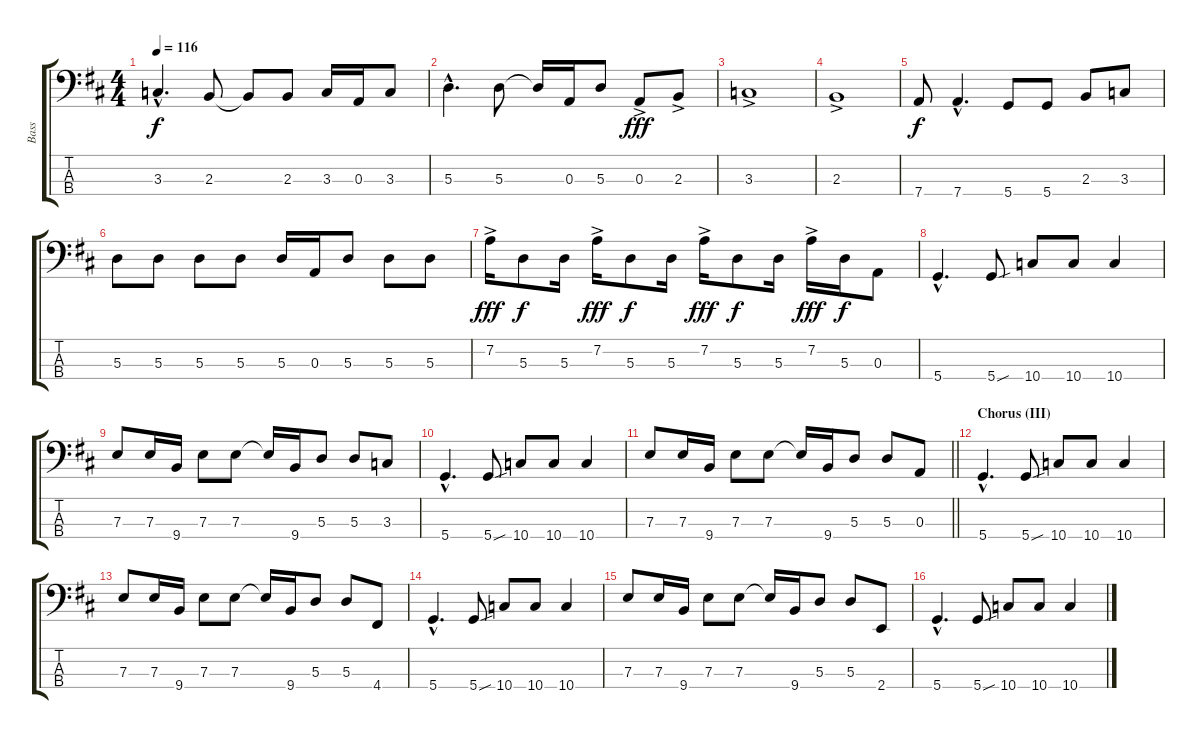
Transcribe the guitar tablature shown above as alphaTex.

\track ("Bass" "Bass") {instrument electricbassfinger}
\staff {score tabs}
\tuning (G2 D2 A1 D1) {hide}
\ts (4 4)
\tempo 116
\clef f4
\ks d
3.3{hac}.4{d dy f} 2.3.8 2.3{t}.8 2.3.8 3.3.16 0.3.16 3.3.8 |
5.3{hac}.4{d} 5.3.8 5.3{t}.16 0.3.16 5.3.8 0.3{ac}.8{dy fff} 2.3{ac}.8 |
3.3{ac}.1 |
2.3{ac}.1 |
7.4.8{dy f} 7.4{hac}.4{d} 5.4.8 5.4.8 2.3.8 3.3.8 |
5.3.8 5.3.8 5.3.8 5.3.8 5.3.16 0.3.16 5.3.8 5.3.8 5.3.8 |
7.2{ac}.16{dy fff} 5.3.8{dy f} 5.3.16 7.2{ac}.16{dy fff} 5.3.8{dy f} 5.3.16 7.2{ac}.16{dy fff} 5.3.8{dy f} 5.3.16 7.2{ac}.16{dy fff} 5.3.16{dy f} 0.3.8 |
5.4{hac}.4{d} 5.4{sou}.8 10.4.8 10.4.8 10.4.4 |
7.3.8 7.3.16 9.4.16 7.3.8 7.3.8 7.3{t}.16 9.4.16 5.3.8 5.3.8 3.3.8 |
5.4{hac}.4{d} 5.4{sou}.8 10.4.8 10.4.8 10.4.4 |
\barLineRight lightlight
7.3.8 7.3.16 9.4.16 7.3.8 7.3.8 7.3{t}.16 9.4.16 5.3.8 5.3.8 0.3.8 |
\section ("" "Chorus (III)")
5.4{hac}.4{d} 5.4{sou}.8 10.4.8 10.4.8 10.4.4 |
7.3.8 7.3.16 9.4.16 7.3.8 7.3.8 7.3{t}.16 9.4.16 5.3.8 5.3.8 4.4.8 |
5.4{hac}.4{d} 5.4{sou}.8 10.4.8 10.4.8 10.4.4 |
7.3.8 7.3.16 9.4.16 7.3.8 7.3.8 7.3{t}.16 9.4.16 5.3.8 5.3.8 2.4.8 |
5.4{hac}.4{d} 5.4{sou}.8 10.4.8 10.4.8 10.4.4
